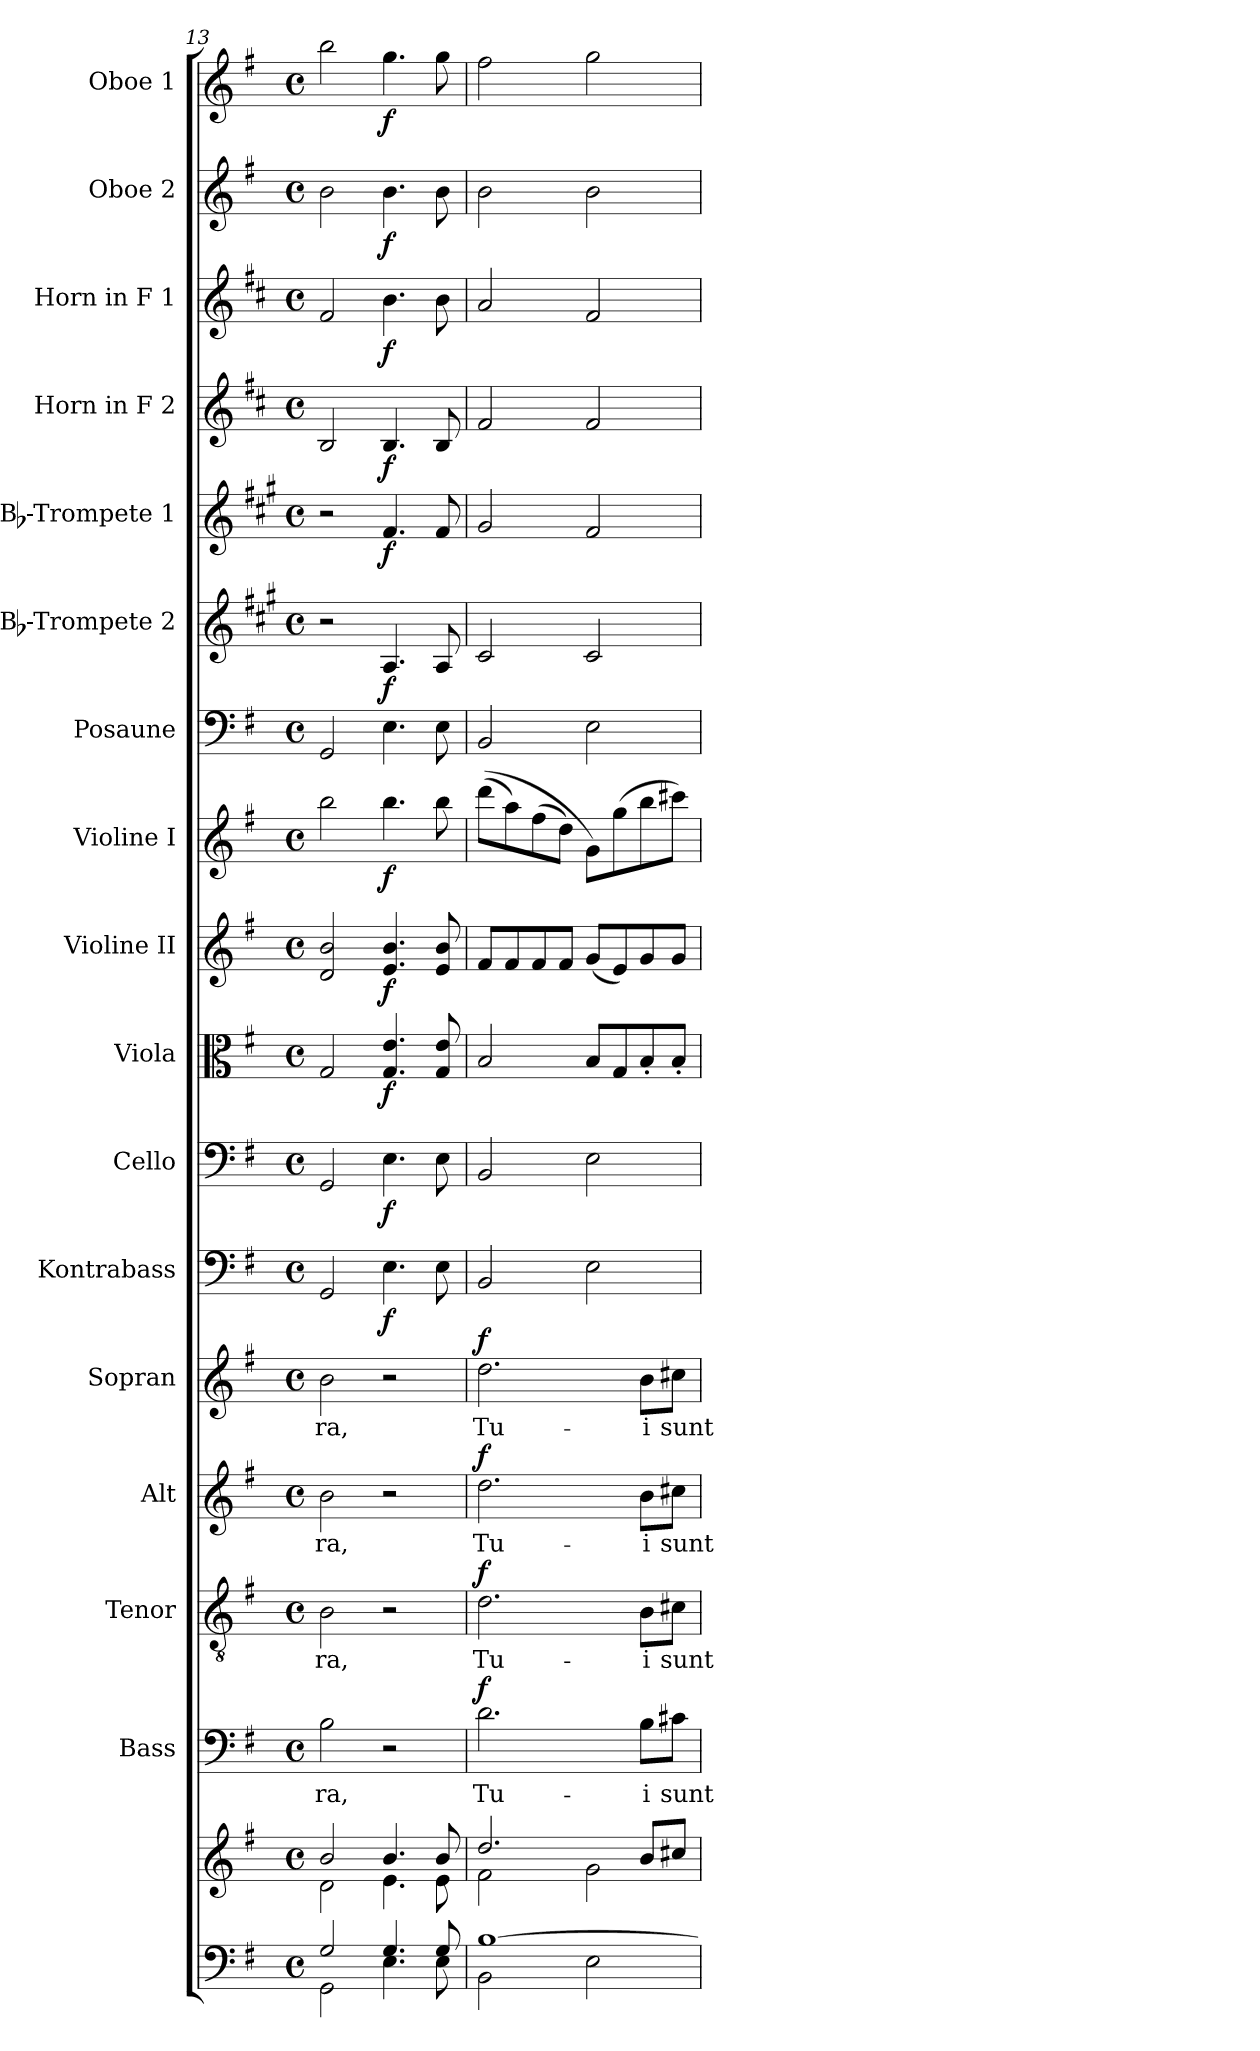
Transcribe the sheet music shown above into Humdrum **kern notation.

**kern	**kern	**kern	**text	**dynam	**kern	**text	**dynam	**kern	**text	**dynam	**kern	**text	**dynam	**kern	**dynam	**kern	**dynam	**kern	**dynam	**kern	**dynam	**kern	**dynam	**kern	**kern	**dynam	**kern	**dynam	**kern	**dynam	**kern	**dynam	**kern	**dynam	**kern	**dynam
*part17	*part17	*part16	*part16	*part16	*part15	*part15	*part15	*part14	*part14	*part14	*part13	*part13	*part13	*part12	*part12	*part11	*part11	*part10	*part10	*part9	*part9	*part8	*part8	*part7	*part6	*part6	*part5	*part5	*part4	*part4	*part3	*part3	*part2	*part2	*part1	*part1
*staff18	*staff17	*staff16	*staff16	*staff16	*staff15	*staff15	*staff15	*staff14	*staff14	*staff14	*staff13	*staff13	*staff13	*staff12	*staff12	*staff11	*staff11	*staff10	*staff10	*staff9	*staff9	*staff8	*staff8	*staff7	*staff6	*staff6	*staff5	*staff5	*staff4	*staff4	*staff3	*staff3	*staff2	*staff2	*staff1	*staff1
*	*	*I"Bass	*	*	*I"Tenor	*	*	*I"Alt	*	*	*I"Sopran	*	*	*I"Kontrabass	*	*I"Cello	*	*I"Viola	*	*I"Violine II	*	*I"Violine I	*	*I"Posaune	*I"Bb-Trompete 2	*	*I"Bb-Trompete 1	*	*I"Horn in F 2	*	*I"Horn in F 1	*	*I"Oboe 2	*	*I"Oboe 1	*
*	*	*I'B.	*	*	*I'T.	*	*	*I'A.	*	*	*I'S.	*	*	*I'Kb.	*	*	*	*I'Vla.	*	*I'Vl. II	*	*I'Vl. I	*	*I'Pos.	*I'Bb Trp. 2	*	*I'Bb Trp. 1	*	*	*	*	*	*I'Ob. 2	*	*I'Ob. 1	*
*clefF4	*clefG2	*clefF4	*	*	*clefGv2	*	*	*clefG2	*	*	*clefG2	*	*	*clefF4	*	*clefF4	*	*clefC3	*	*clefG2	*	*clefG2	*	*clefF4	*clefG2	*	*clefG2	*	*clefG2	*	*clefG2	*	*clefG2	*	*clefG2	*
*	*	*	*	*	*	*	*	*	*	*	*	*	*	*ITrd7c12	*	*	*	*	*	*	*	*	*	*	*ITrd1c2	*	*ITrd1c2	*	*ITrd4c7	*	*ITrd4c7	*	*	*	*	*
*k[f#]	*k[f#]	*k[f#]	*	*	*k[f#]	*	*	*k[f#]	*	*	*k[f#]	*	*	*k[f#]	*	*k[f#]	*	*k[f#]	*	*k[f#]	*	*k[f#]	*	*k[f#]	*k[f#]	*	*k[f#]	*	*k[f#]	*	*k[f#]	*	*k[f#]	*	*k[f#]	*
*G:	*G:	*G:	*	*	*G:	*	*	*G:	*	*	*G:	*	*	*G:	*	*G:	*	*G:	*	*G:	*	*G:	*	*G:	*G:	*	*G:	*	*G:	*	*G:	*	*G:	*	*G:	*
*M4/4	*M4/4	*M4/4	*	*	*M4/4	*	*	*M4/4	*	*	*M4/4	*	*	*M4/4	*	*M4/4	*	*M4/4	*	*M4/4	*	*M4/4	*	*M4/4	*M4/4	*	*M4/4	*	*M4/4	*	*M4/4	*	*M4/4	*	*M4/4	*
*met(c)	*met(c)	*met(c)	*	*	*met(c)	*	*	*met(c)	*	*	*met(c)	*	*	*met(c)	*	*met(c)	*	*met(c)	*	*met(c)	*	*met(c)	*	*met(c)	*met(c)	*	*met(c)	*	*met(c)	*	*met(c)	*	*met(c)	*	*met(c)	*
=13	=13	=13	=13	=13	=13	=13	=13	=13	=13	=13	=13	=13	=13	=13	=13	=13	=13	=13	=13	=13	=13	=13	=13	=13	=13	=13	=13	=13	=13	=13	=13	=13	=13	=13	=13	=13
*^	*^	*	*	*	*	*	*	*	*	*	*	*	*	*	*	*	*	*	*	*	*	*	*	*	*	*	*	*	*	*	*	*	*	*	*	*
!	!	!	!	!	!LO:LY:b	!	!	!LO:LY:b	!	!	!LO:LY:b	!	!	!LO:LY:b	!	!	!	!	!	!	!	!	!	!	!	!	!	!	!	!	!	!	!	!	!	!	!	!
2G/	2GG\	2b/	2d\	2B\	-ra,	.	2B\	-ra,	.	2b\	-ra,	.	2b\	-ra,	.	2GGG/	.	2GG/	.	2G/	.	2d/ 2b/	.	2bb\	.	2GG/	2r	.	2r	.	2E/	.	2B/	.	2b\	.	2bb\	.
!	!	!	!	!	!	!	!	!	!	!	!	!	!	!	!	!	!LO:DY:b	!	!LO:DY:b	!	!LO:DY:b	!	!LO:DY:b	!	!LO:DY:b	!	!	!LO:DY:b	!	!LO:DY:b	!	!LO:DY:b	!	!LO:DY:b	!	!LO:DY:b	!	!LO:DY:b
4.G/	4.E\	4.b/	4.e\	2r	.	.	2r	.	.	2r	.	.	2r	.	.	4.EE\	f	4.E\	f	4.G/ 4.e/	f	4.e/ 4.b/	f	4.bb\	f	4.E\	4.G/	f	4.e/	f	4.E/	f	4.e\	f	4.b\	f	4.gg\	f
8G/	8E\	8b/	8e\	.	.	.	.	.	.	.	.	.	.	.	.	8EE\	.	8E\	.	8G/ 8e/	.	8e/ 8b/	.	8bb\	.	8E\	8G/	.	8e/	.	8E/	.	8e\	.	8b\	.	8gg\	.
=14	=14	=14	=14	=14	=14	=14	=14	=14	=14	=14	=14	=14	=14	=14	=14	=14	=14	=14	=14	=14	=14	=14	=14	=14	=14	=14	=14	=14	=14	=14	=14	=14	=14	=14	=14	=14	=14	=14
!	!	!	!	!	!LO:LY:b	!LO:DY:a	!	!LO:LY:b	!LO:DY:a	!	!LO:LY:b	!LO:DY:a	!	!LO:LY:b	!LO:DY:a	!	!	!	!	!	!	!	!	!	!	!	!	!	!	!	!	!	!	!	!	!	!	!
[>1B	2BB\	2.dd/	2f#\	2.d\	Tu-	f	2.d\	Tu-	f	2.dd\	Tu-	f	2.dd\	Tu-	f	2BBB/	.	2BB/	.	2B/	.	8f#/L	.	(>(>8ddd\L	.	2BB/	2B/	.	2f#/	.	2B/	.	2d/	.	2b\	.	2ff#\	.
.	.	.	.	.	.	.	.	.	.	.	.	.	.	.	.	.	.	.	.	.	.	8f#/	.	8aa\)	.	.	.	.	.	.	.	.	.	.	.	.	.	.
.	.	.	.	.	.	.	.	.	.	.	.	.	.	.	.	.	.	.	.	.	.	8f#/	.	(>8ff#\	.	.	.	.	.	.	.	.	.	.	.	.	.	.
.	.	.	.	.	.	.	.	.	.	.	.	.	.	.	.	.	.	.	.	.	.	8f#/J	.	8dd\J)	.	.	.	.	.	.	.	.	.	.	.	.	.	.
.	2E\	.	2g\	.	.	.	.	.	.	.	.	.	.	.	.	2EE\	.	2E\	.	8B/L	.	(<8g/L	.	8g\L)	.	2E\	2B/	.	2e/	.	2B/	.	2B/	.	2b\	.	2gg\	.
.	.	.	.	.	.	.	.	.	.	.	.	.	.	.	.	.	.	.	.	8G/	.	8e/)	.	(>8gg\	.	.	.	.	.	.	.	.	.	.	.	.	.	.
!	!	!	!	!	!LO:LY:b	!	!	!LO:LY:b	!	!	!LO:LY:b	!	!	!LO:LY:b	!	!	!	!	!	!	!	!	!	!	!	!	!	!	!	!	!	!	!	!	!	!	!	!
.	.	8b/L	.	8B\L	-i	.	8B\L	-i	.	8b\L	-i	.	8b\L	-i	.	.	.	.	.	8B'</	.	8g/	.	8bb\	.	.	.	.	.	.	.	.	.	.	.	.	.	.
!	!	!	!	!	!LO:LY:b	!	!	!LO:LY:b	!	!	!LO:LY:b	!	!	!LO:LY:b	!	!	!	!	!	!	!	!	!	!	!	!	!	!	!	!	!	!	!	!	!	!	!	!
.	.	8cc#X/J	.	8c#X\J	sunt	.	8c#X\J	sunt	.	8cc#X\J	sunt	.	8cc#X\J	sunt	.	.	.	.	.	8B'</J	.	8g/J	.	8ccc#X\J)	.	.	.	.	.	.	.	.	.	.	.	.	.	.
*v	*v	*	*	*	*	*	*	*	*	*	*	*	*	*	*	*	*	*	*	*	*	*	*	*	*	*	*	*	*	*	*	*	*	*	*	*	*	*
*	*v	*v	*	*	*	*	*	*	*	*	*	*	*	*	*	*	*	*	*	*	*	*	*	*	*	*	*	*	*	*	*	*	*	*	*	*	*
=	=	=	=	=	=	=	=	=	=	=	=	=	=	=	=	=	=	=	=	=	=	=	=	=	=	=	=	=	=	=	=	=	=	=	=	=
*-	*-	*-	*-	*-	*-	*-	*-	*-	*-	*-	*-	*-	*-	*-	*-	*-	*-	*-	*-	*-	*-	*-	*-	*-	*-	*-	*-	*-	*-	*-	*-	*-	*-	*-	*-	*-
